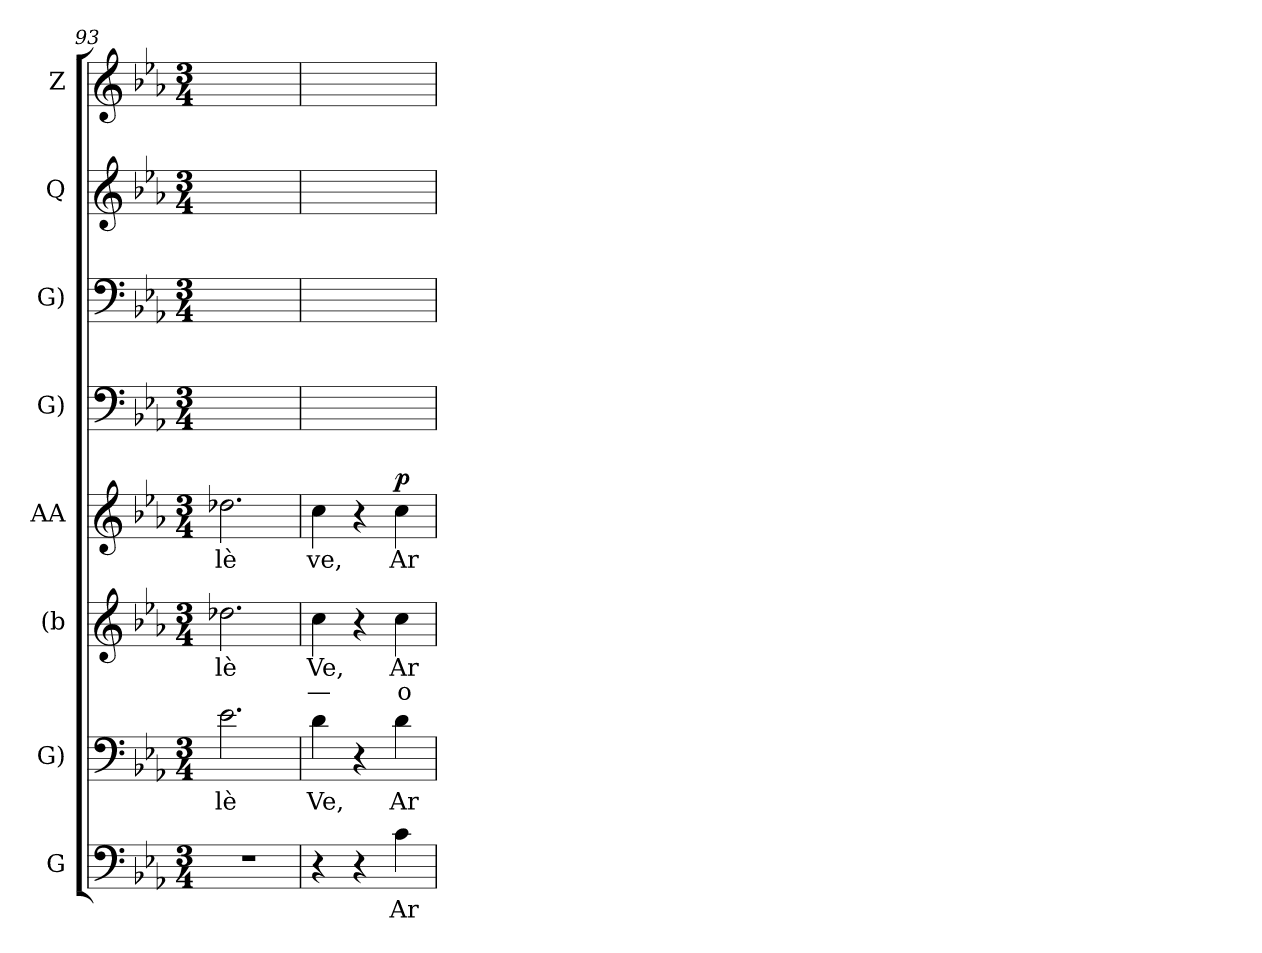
**kern	**text	**kern	**text	**kern	**text	**text	**kern	**text	**dynam	**kern	**kern	**kern	**kern
*part8	*part8	*part7	*part7	*part6	*part6	*part6	*part5	*part5	*part5	*part4	*part3	*part2	*part1
*staff8	*staff8	*staff7	*staff7	*staff6	*staff6	*staff6	*staff5	*staff5	*staff5	*staff4	*staff3	*staff2	*staff1
*I"G	*	*I"G)	*	*I"(b	*	*	*I"AA	*	*	*I"G)	*I"G)	*I"Q	*I"Z
*clefF4	*	*clefF4	*	*clefG2	*	*	*clefG2	*	*	*clefF4	*clefF4	*clefG2	*clefG2
*k[b-e-a-]	*	*k[b-e-a-]	*	*k[b-e-a-]	*	*	*k[b-e-a-]	*	*	*k[b-e-a-]	*k[b-e-a-]	*k[b-e-a-]	*k[b-e-a-]
*M3/4	*	*M3/4	*	*M3/4	*	*	*M3/4	*	*	*M3/4	*M3/4	*M3/4	*M3/4
=93	=93	=93	=93	=93	=93	=93	=93	=93	=93	=93	=93	=93	=93
2.r	.	2.e-i\	lè	2.dd-Xi\	lè	.	2.dd-Xi\	lè	.	2.ryy	2.ryy	2.ryy	2.ryy
!!LO:LB:g=z
=94	=94	=94	=94	=94	=94	=94	=94	=94	=94	=94	=94	=94	=94
4r	.	4di\	Ve,	4cci\	Ve,	—	4cci\	ve,	.	2.ryy	2.ryy	2.ryy	2.ryy
4r	.	4r	.	4r	.	.	4r	.	.	.	.	.	.
!	!	!	!	!	!	!	!	!	!LO:DY:a	!	!	!	!
4ci\	Ar-	4di\	Ar-	4cci\	Ar-	o-	4cci\	Ar-	p	.	.	.	.
=	=	=	=	=	=	=	=	=	=	=	=	=	=
*-	*-	*-	*-	*-	*-	*-	*-	*-	*-	*-	*-	*-	*-
